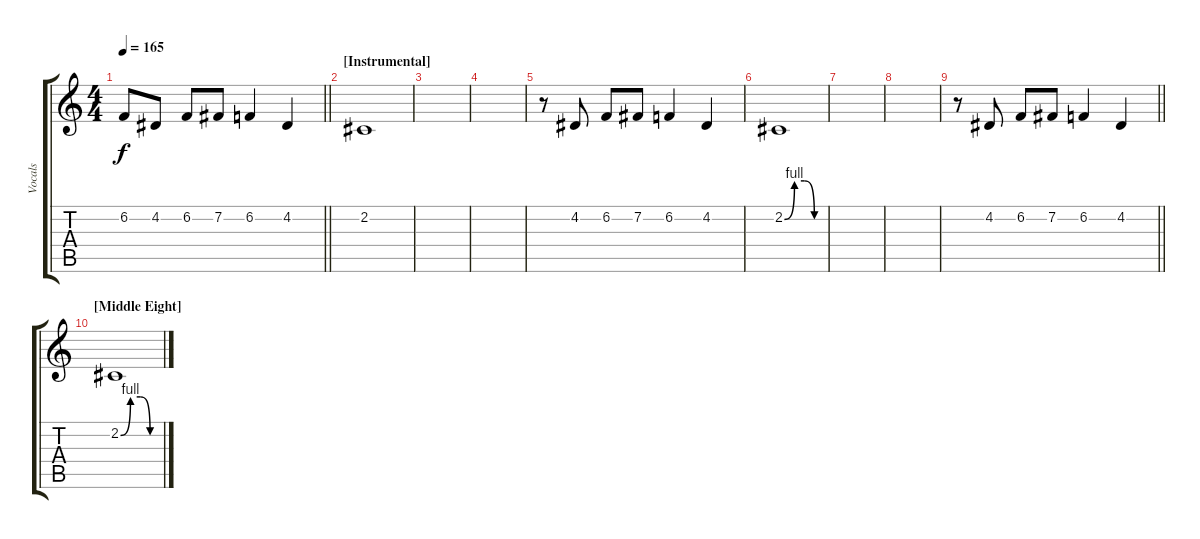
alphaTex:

\track ("Vocals" "Vocals") {instrument trombone}
\staff {score tabs}
\tuning (E4 B3 G3 D3 A2 E2) {hide}
\ts (4 4)
\tempo 165
\clef g2
\barLineRight lightlight
\ks c
6.2{t}.8{dy f} 4.2.8 6.2.8 7.2.8 6.2.4 4.2.4 |
\section ("" "[Instrumental]")
2.2.1 |
|
|
r.8 4.2.8 6.2.8 7.2.8 6.2.4 4.2.4 |
2.2{be (custom 0 0 15 4 30 4 45 0 60 0)}.1 |
|
|
\barLineRight lightlight
r.8 4.2.8 6.2.8 7.2.8 6.2.4 4.2.4 |
\section ("" "[Middle Eight]")
2.2{be (custom 0 0 15 4 30 4 45 0 60 0)}.1
